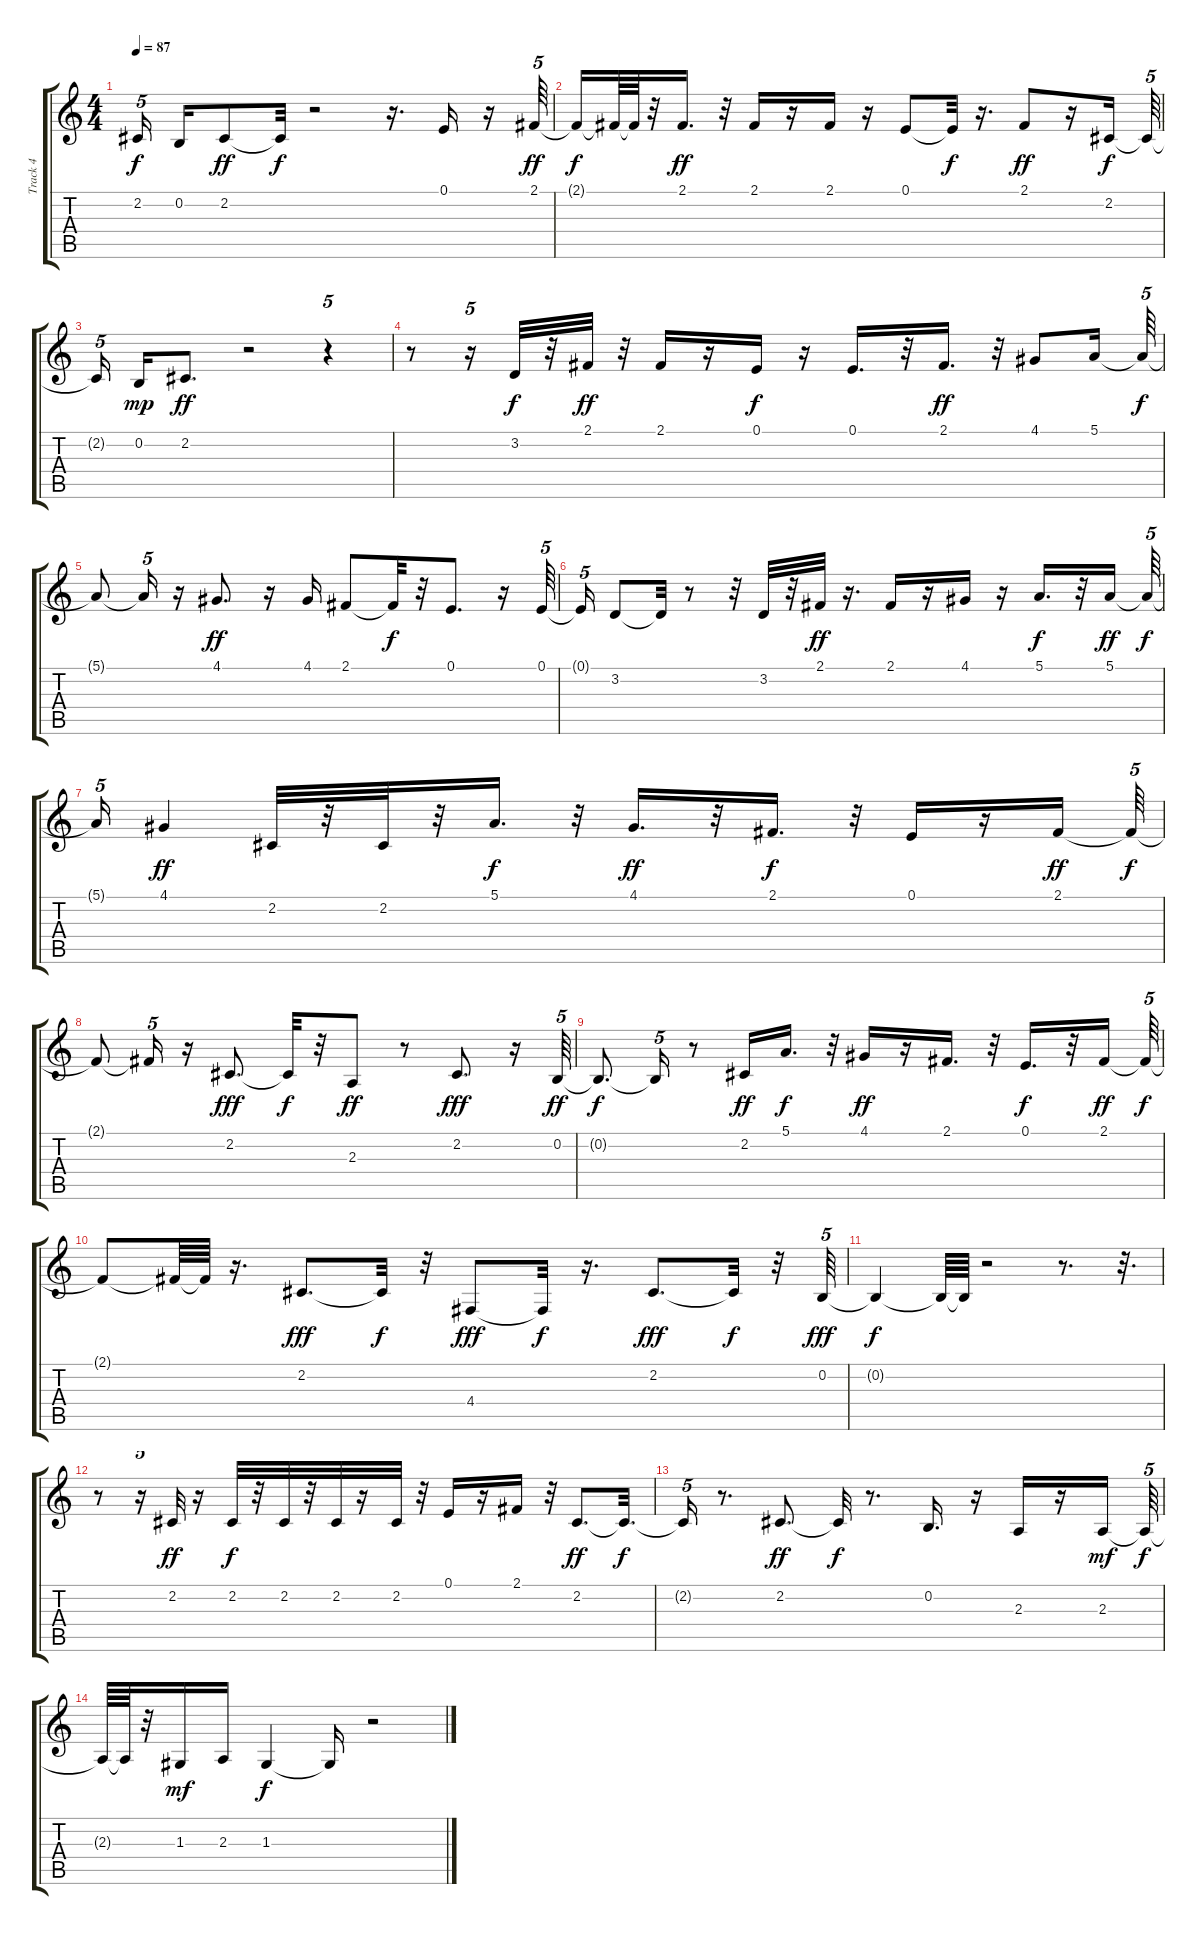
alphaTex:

\track ("Track 4" "Track 4") {instrument altosax}
\staff {score tabs}
\tuning (E4 B3 G3 D3 A2 E2) {hide}
\ts (4 4)
\tempo 87
\clef g2
\ks c
2.2{t}.16{tu (5 4) dy f} 0.2.16 2.2.8{dy ff} 2.2{t}.32{dy f} r.2 r.16{d} 0.1.16 r.16 2.1.64{tu (5 4) dy ff} |
2.1{t}.16{dy f} 2.1{t}.64 2.1{t}.64 r.32 2.1.16{d dy ff} r.32 2.1.16 r.16 2.1.16 r.16 0.1.8 0.1{t}.32{dy f} r.16{d} 2.1.8{dy ff} r.16 2.2.16{dy f} 2.2{t}.64{tu (5 4)} |
2.2{t}.16{tu (5 4)} 0.2.16{dy mp} 2.2.8{d dy ff} r.2 r.4{tu (5 4)} |
r.8 r.16{tu (5 4)} 3.2.32{dy f} r.32 2.1.32{dy ff} r.32 2.1.16 r.16 0.1.16{dy f} r.16 0.1.16{d} r.32 2.1.16{d dy ff} r.32 4.1.8 5.1.16 5.1{t}.64{tu (5 4) dy f} |
5.1{t}.8 5.1{t}.16{tu (5 4)} r.16 4.1.8{d dy ff} r.16 4.1.16 2.1.8 2.1{t}.32{dy f} r.32 0.1.8{d} r.16 0.1.64{tu (5 4)} |
0.1{t}.16{tu (5 4)} 3.2.8 3.2{t}.32 r.8 r.32 3.2.32 r.32 2.1.32{dy ff} r.16{d} 2.1.16 r.16 4.1.16 r.16 5.1.16{d dy f} r.32 5.1.16{dy ff} 5.1{t}.64{tu (5 4) dy f} |
5.1{t}.16{tu (5 4)} 4.1.4{dy ff} 2.2.32 r.32 2.2.32 r.32 5.1.16{d dy f} r.32 4.1.16{d dy ff} r.32 2.1.16{d dy f} r.32 0.1.16 r.16 2.1.16{dy ff} 2.1{t}.64{tu (5 4) dy f} |
2.1{t}.8 2.1{t}.16{tu (5 4)} r.16 2.2.8{d dy fff} 2.2{t}.32{dy f} r.32 2.3.8{dy ff} r.8 2.2.8{d dy fff} r.16 0.2.64{tu (5 4) dy ff} |
0.2{t}.8{d dy f} 0.2{t}.16{tu (5 4)} r.8 2.2.16{dy ff} 5.1.16{d dy f} r.32 4.1.16{dy ff} r.16 2.1.16{d} r.32 0.1.16{d dy f} r.32 2.1.16{dy ff} 2.1{t}.64{tu (5 4) dy f} |
2.1{t}.8 2.1{t}.64 2.1{t}.64 r.16{d} 2.2.8{d dy fff} 2.2{t}.32{dy f} r.32 4.4.8{dy fff} 4.4{t}.32{dy f} r.16{d} 2.2.8{d dy fff} 2.2{t}.32{dy f} r.32 0.2.64{tu (5 4) dy fff} |
0.2{t}.4{dy f} 0.2{t}.64 0.2{t}.64 r.2 r.8{d} r.32{d} |
r.8 r.16{tu (5 4)} 2.2.32{dy ff} r.16 2.2.32{dy f} r.32 2.2.32 r.32 2.2.32 r.16 2.2.32 r.32 0.1.16 r.16 2.1.16 r.32 2.2.8{d dy ff} 2.2{t}.32{d dy f} |
2.2{t}.16{tu (5 4)} r.8{d} 2.2.8{d dy ff} 2.2{t}.32{dy f} r.8{d} 0.2.16{d} r.16 2.3.16 r.16 2.3.16{dy mf} 2.3{t}.64{tu (5 4) dy f} |
2.3{t}.64 2.3{t}.64 r.32 1.3.16{dy mf} 2.3.16 1.3.4{dy f} 1.3{t}.16 r.2
